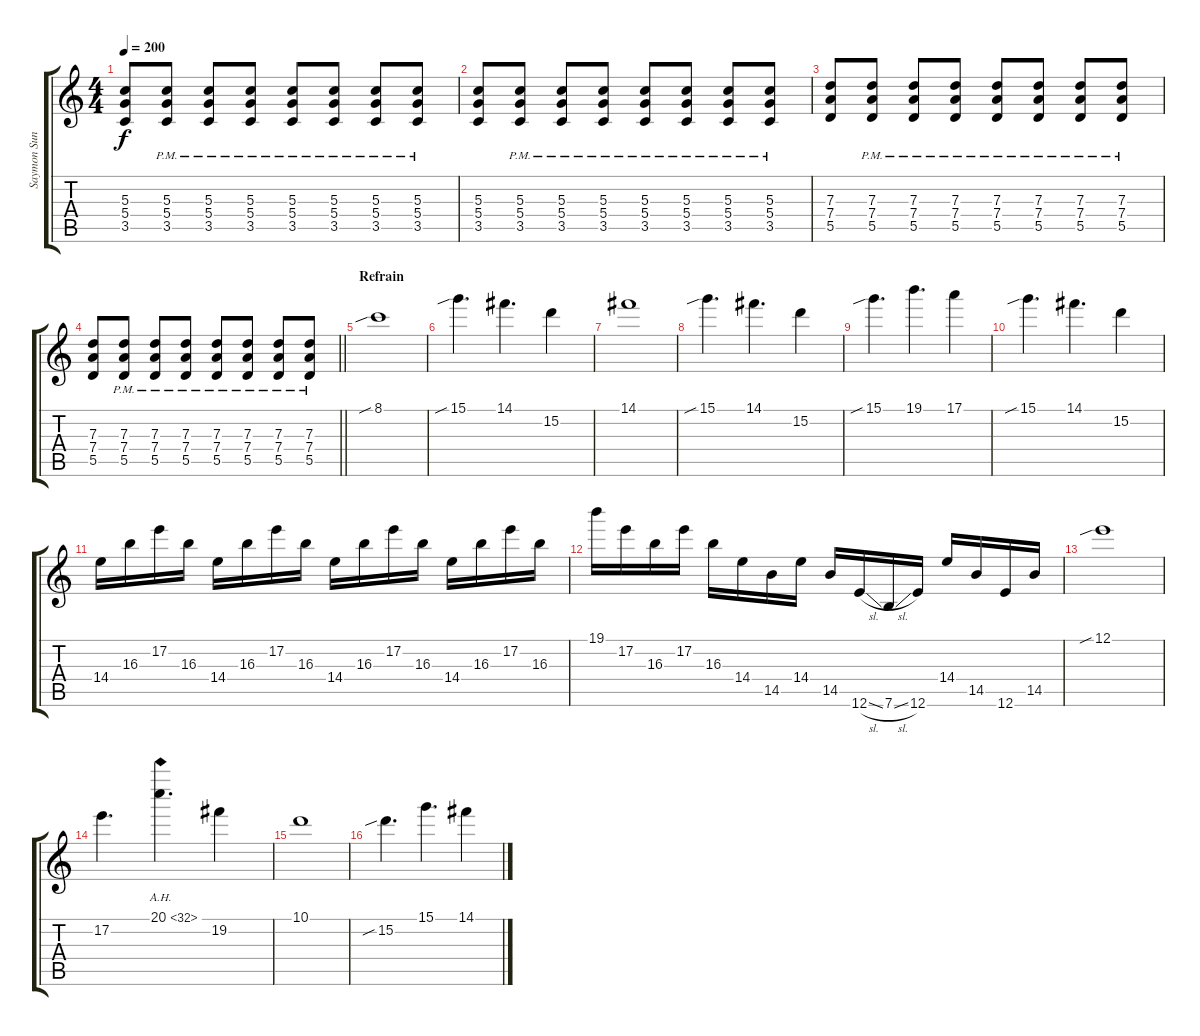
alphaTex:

\track ("Saymon Sundiam (Rhythm Guitar)" "Saymon Sun") {instrument distortionguitar}
\staff {score tabs}
\tuning (E4 B3 G3 D3 A2 E2) {hide}
\ts (4 4)
\tempo 200
\clef g2
\ks c
(5.3 5.4 3.5).8{dy f} (5.3{pm} 5.4{pm} 3.5{pm}).8 (5.3{pm} 5.4{pm} 3.5{pm}).8 (5.3{pm} 5.4{pm} 3.5{pm}).8 (5.3{pm} 5.4{pm} 3.5{pm}).8 (5.3{pm} 5.4{pm} 3.5{pm}).8 (5.3{pm} 5.4{pm} 3.5{pm}).8 (5.3{pm} 5.4{pm} 3.5{pm}).8 |
(5.3 5.4 3.5).8 (5.3{pm} 5.4{pm} 3.5{pm}).8 (5.3{pm} 5.4{pm} 3.5{pm}).8 (5.3{pm} 5.4{pm} 3.5{pm}).8 (5.3{pm} 5.4{pm} 3.5{pm}).8 (5.3{pm} 5.4{pm} 3.5{pm}).8 (5.3{pm} 5.4{pm} 3.5{pm}).8 (5.3{pm} 5.4{pm} 3.5{pm}).8 |
(7.3 7.4 5.5).8 (7.3{pm} 7.4{pm} 5.5{pm}).8 (7.3{pm} 7.4{pm} 5.5{pm}).8 (7.3{pm} 7.4{pm} 5.5{pm}).8 (7.3{pm} 7.4{pm} 5.5{pm}).8 (7.3{pm} 7.4{pm} 5.5{pm}).8 (7.3{pm} 7.4{pm} 5.5{pm}).8 (7.3{pm} 7.4{pm} 5.5{pm}).8 |
\barLineRight lightlight
(7.3 7.4 5.5).8 (7.3{pm} 7.4{pm} 5.5{pm}).8 (7.3{pm} 7.4{pm} 5.5{pm}).8 (7.3{pm} 7.4{pm} 5.5{pm}).8 (7.3{pm} 7.4{pm} 5.5{pm}).8 (7.3{pm} 7.4{pm} 5.5{pm}).8 (7.3{pm} 7.4{pm} 5.5{pm}).8 (7.3{pm} 7.4{pm} 5.5{pm}).8 |
\section ("" "Refrain")
8.1{sib}.1 |
15.1{sib}.4{d} 14.1.4{d} 15.2.4 |
14.1.1 |
15.1{sib}.4{d} 14.1.4{d} 15.2.4 |
15.1{sib}.4{d} 19.1.4{d} 17.1.4 |
15.1{sib}.4{d} 14.1.4{d} 15.2.4 |
14.4.16 16.3.16 17.2.16 16.3.16 14.4.16 16.3.16 17.2.16 16.3.16 14.4.16 16.3.16 17.2.16 16.3.16 14.4.16 16.3.16 17.2.16 16.3.16 |
19.1.16 17.2.16 16.3.16 17.2.16 16.3.16 14.4.16 14.5.16 14.4.16 14.5.16 12.6{sl}.16 7.6{sl}.16 12.6.16 14.4.16 14.5.16 12.6.16 14.5.16 |
12.1{sib}.1 |
17.2.4{d} 20.1{ah 12}.4{d} 19.2.4 |
10.1.1 |
15.2{sib}.4{d} 15.1.4{d} 14.1.4
